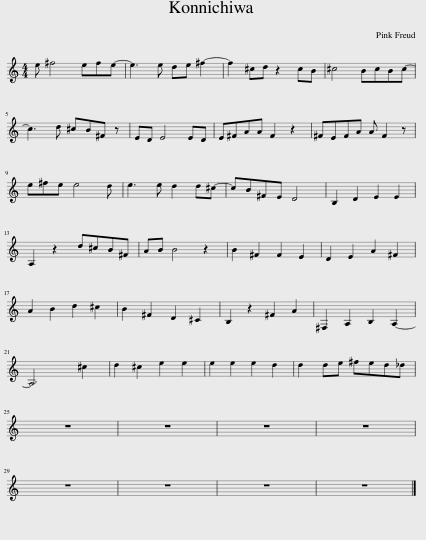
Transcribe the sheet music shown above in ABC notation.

X:1
L:1/8
M:4/4
I:linebreak $
K:C
V:1 treble
V:1
 e ^f4 efe- | e3 e de ^f2- | f2 ^cd z2 cB | ^c4 BcBc- |$ c3 d ^cB^F z | %5
 ED E4 ED | E^FAA F2 z2 | ^FEFA A F2 z |$ e^fe e4 d | e3 e d2 d^c- | %10
 cB^FE D4 | B,2 D2 E2 E2 |$ A,2 z2 d^cB^F | AB B4 z2 | B2 ^F2 F2 E2 | %15
 D2 E2 A2 ^F2 |$ A2 B2 d2 ^c2 | B2 ^F2 D2 ^C2 | B,2 z2 ^F2 A2 | ^F,2 A,2 B,2 A,2- |$ %20
 A,6 ^c2 | d2 ^c2 e2 e2 | e2 e2 e2 d2 | d2 de ^fed_d |$ z8 | %25
 z8 | z8 | z8 |$ z8 | z8 | %30
 z8 | z8 |] %32
